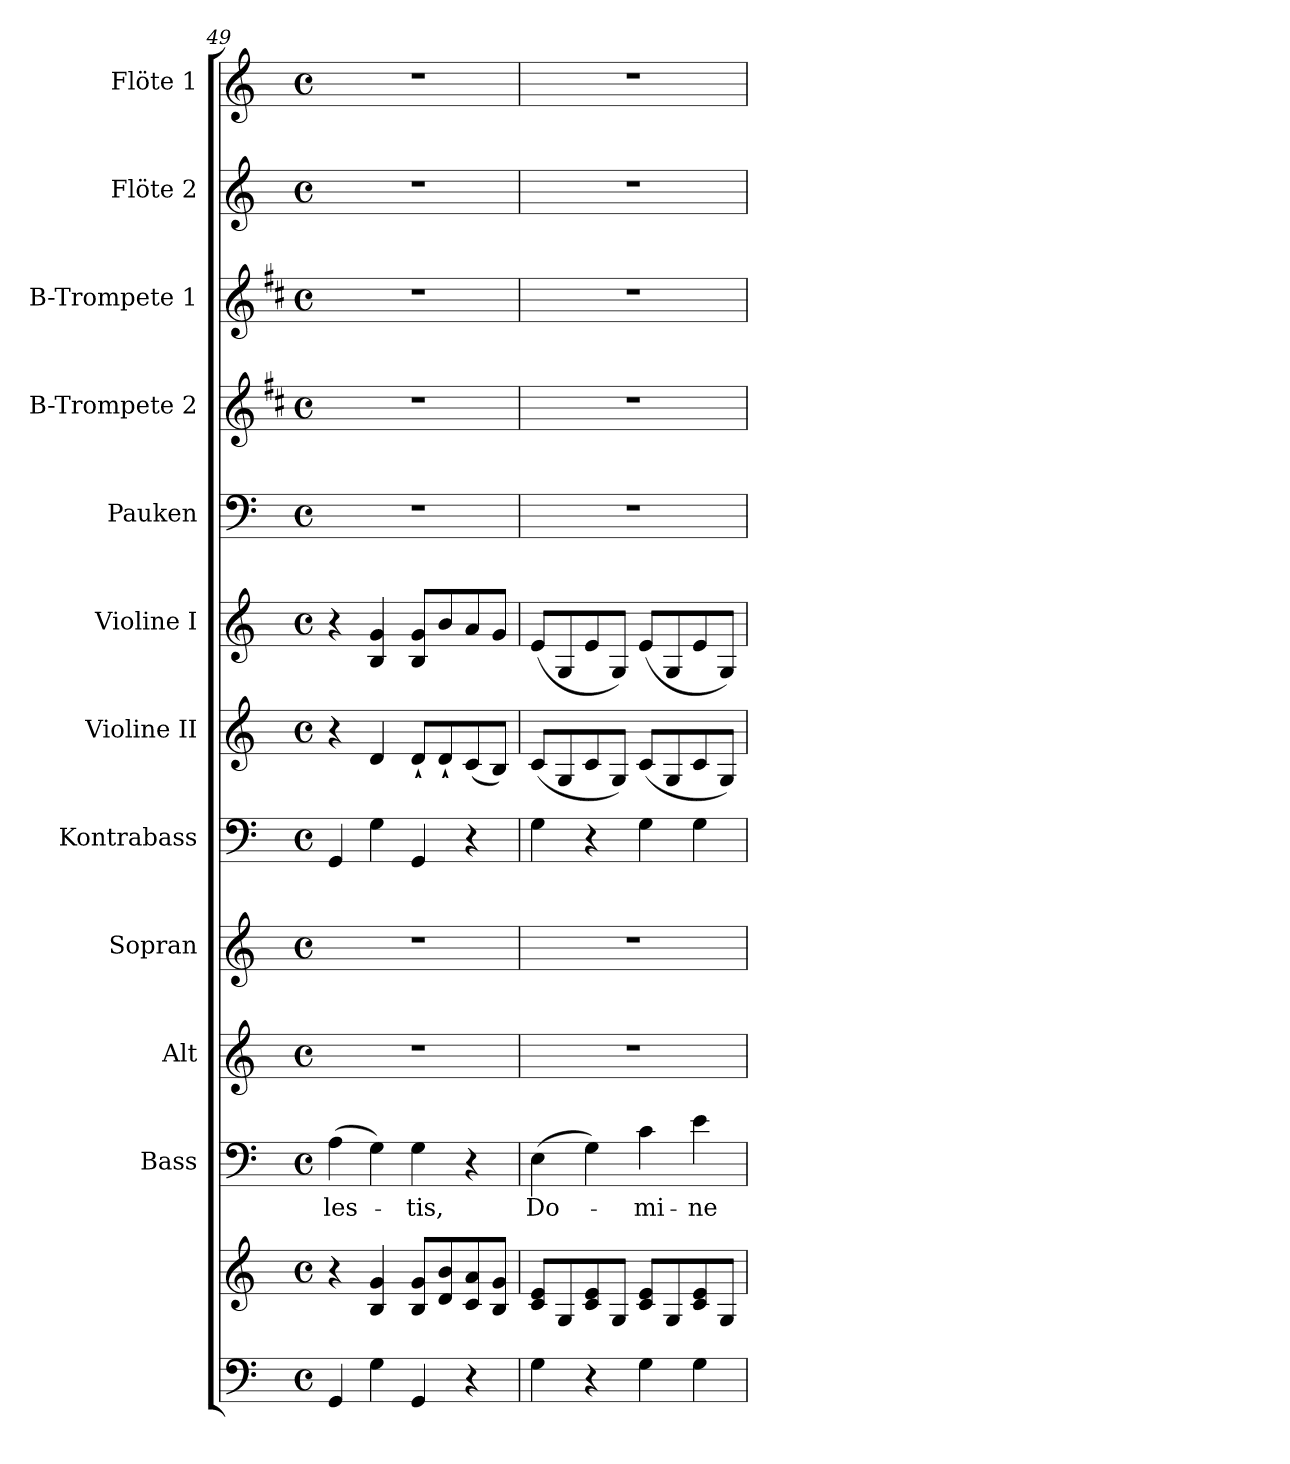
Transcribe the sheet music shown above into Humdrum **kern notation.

**kern	**kern	**kern	**text	**kern	**kern	**kern	**kern	**kern	**kern	**kern	**kern	**kern	**kern
*part12	*part12	*part11	*part11	*part10	*part9	*part8	*part7	*part6	*part5	*part4	*part3	*part2	*part1
*staff13	*staff12	*staff11	*staff11	*staff10	*staff9	*staff8	*staff7	*staff6	*staff5	*staff4	*staff3	*staff2	*staff1
*	*	*I"Bass	*	*I"Alt	*I"Sopran	*I"Kontrabass	*I"Violine II	*I"Violine I	*I"Pauken	*I"B-Trompete 2	*I"B-Trompete 1	*I"Flöte 2	*I"Flöte 1
*	*	*I'B.	*	*I'A.	*I'S.	*I'Kb.	*I'Vl. II	*I'Vl. I	*I'Pk.	*I'B Trp. 2	*I'B Trp. 1	*I'Fl. 2	*I'Fl. 1
*clefF4	*clefG2	*clefF4	*	*clefG2	*clefG2	*clefF4	*clefG2	*clefG2	*clefF4	*clefG2	*clefG2	*clefG2	*clefG2
*	*	*	*	*	*	*ITrd7c12	*	*	*	*ITrd1c2	*ITrd1c2	*	*
*k[]	*k[]	*k[]	*	*k[]	*k[]	*k[]	*k[]	*k[]	*k[]	*k[]	*k[]	*k[]	*k[]
*C:	*C:	*C:	*	*C:	*C:	*C:	*C:	*C:	*C:	*C:	*C:	*C:	*C:
*M4/4	*M4/4	*M4/4	*	*M4/4	*M4/4	*M4/4	*M4/4	*M4/4	*M4/4	*M4/4	*M4/4	*M4/4	*M4/4
*met(c)	*met(c)	*met(c)	*	*met(c)	*met(c)	*met(c)	*met(c)	*met(c)	*met(c)	*met(c)	*met(c)	*met(c)	*met(c)
=49	=49	=49	=49	=49	=49	=49	=49	=49	=49	=49	=49	=49	=49
!	!	!	!LO:LY:b	!	!	!	!	!	!	!	!	!	!
4GG/	4r	(>4A\	-les-	1r	1r	4GGG/	4r	4r	1r	1r	1r	1r	1r
4G\	4B/ 4g/	4G\)	.	.	.	4GG\	4d/	4B/ 4g/	.	.	.	.	.
!	!	!	!LO:LY:b	!	!	!	!	!	!	!	!	!	!
4GG/	8B/ 8g/L	4G\	-tis,	.	.	4GGG/	8d`</L	8B/ 8g/L	.	.	.	.	.
.	8d/ 8b/	.	.	.	.	.	8d`</	8b/	.	.	.	.	.
4r	8c/ 8a/	4r	.	.	.	4r	(<8c/	8a/	.	.	.	.	.
.	8B/ 8g/J	.	.	.	.	.	8B/J)	8g/J	.	.	.	.	.
=50	=50	=50	=50	=50	=50	=50	=50	=50	=50	=50	=50	=50	=50
!	!	!	!LO:LY:b	!	!	!	!	!	!	!	!	!	!
4G\	8c/ 8e/L	(>4E\	Do-	1r	1r	4GG\	(<8c/L	(<8e/L	1r	1r	1r	1r	1r
.	8G/	.	.	.	.	.	8G/	8G/	.	.	.	.	.
4r	8c/ 8e/	4G\)	.	.	.	4r	8c/	8e/	.	.	.	.	.
.	8G/J	.	.	.	.	.	8G/J)	8G/J)	.	.	.	.	.
!	!	!	!LO:LY:b	!	!	!	!	!	!	!	!	!	!
4G\	8c/ 8e/L	4c\	-mi-	.	.	4GG\	(<8c/L	(<8e/L	.	.	.	.	.
.	8G/	.	.	.	.	.	8G/	8G/	.	.	.	.	.
!	!	!	!LO:LY:b	!	!	!	!	!	!	!	!	!	!
4G\	8c/ 8e/	4e\	-ne	.	.	4GG\	8c/	8e/	.	.	.	.	.
.	8G/J	.	.	.	.	.	8G/J)	8G/J)	.	.	.	.	.
=	=	=	=	=	=	=	=	=	=	=	=	=	=
*-	*-	*-	*-	*-	*-	*-	*-	*-	*-	*-	*-	*-	*-
